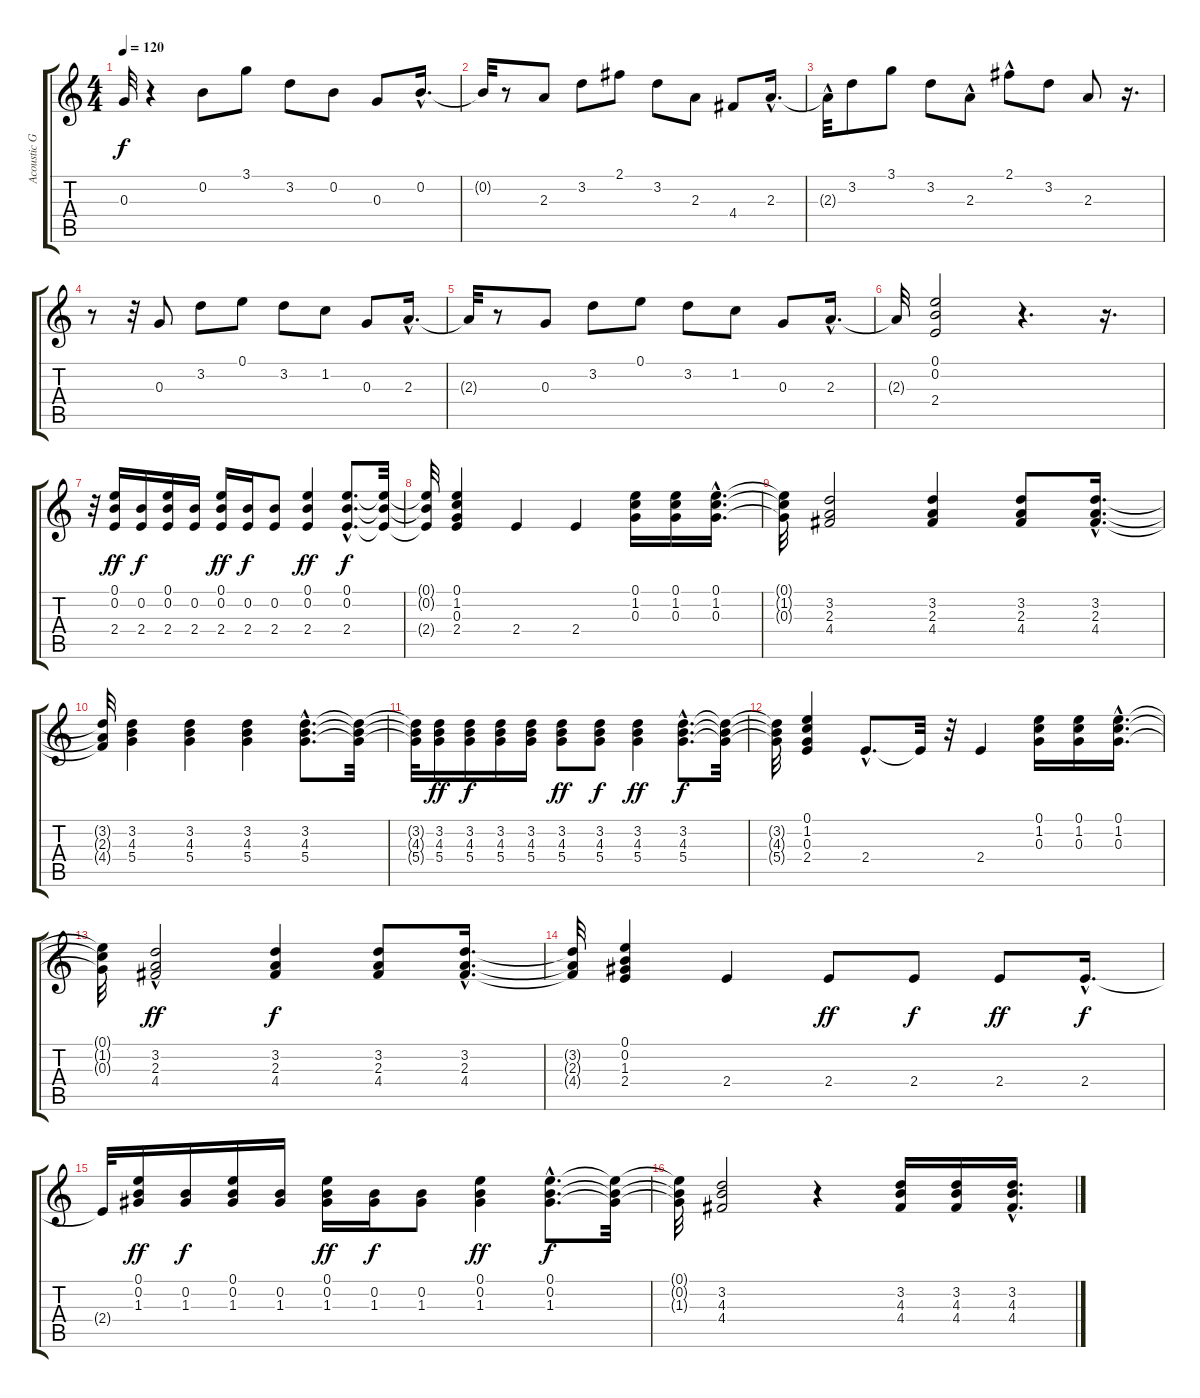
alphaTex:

\track ("Acoustic Guitar II" "Acoustic G") {instrument acousticguitarsteel}
\staff {score tabs}
\tuning (E4 B3 G3 D3 A2 E2) {hide}
\ts (4 4)
\tempo 120
\clef g2
\ks c
0.3{t}.32{dy f} r.4 0.2.8 3.1.8 3.2.8 0.2.8 0.3.8 0.2{hac}.16{d} |
0.2{t}.32 r.8 2.3.8 3.2.8 2.1.8 3.2.8 2.3.8 4.4.8 2.3{hac}.16{d} |
2.3{hac t}.32 3.2.8 3.1.8 3.2.8 2.3{hac}.8 2.1{hac}.8 3.2.8 2.3.8 r.16{d} |
r.8 r.32 0.3.8 3.2.8 0.1.8 3.2.8 1.2.8 0.3.8 2.3{hac}.16{d} |
2.3{t}.32 r.8 0.3.8 3.2.8 0.1.8 3.2.8 1.2.8 0.3.8 2.3{hac}.16{d} |
2.3{t}.32 (0.1 0.2 2.4).2 r.4{d} r.16{d} |
r.32 (0.1 0.2 2.4).16{dy ff} (0.2 2.4).16{dy f} (0.1 0.2 2.4).16 (0.2 2.4).16 (0.1 0.2 2.4).16{dy ff} (0.2 2.4).16{dy f} (0.2 2.4).8 (0.1 0.2 2.4).4{dy ff} (0.1{hac} 0.2{hac} 2.4{hac}).8{d dy f} (0.1{t} 0.2{t} 2.4{t}).32 |
(0.1{t} 0.2{t} 2.4{t}).32 (0.1 1.2 0.3 2.4).4 2.4.4 2.4.4 (0.1 1.2 0.3).16 (0.1 1.2 0.3).16 (0.1{hac} 1.2{hac} 0.3{hac}).16{d} |
(0.1{t} 1.2{t} 0.3{t}).32 (3.2 2.3 4.4).2 (3.2 2.3 4.4).4 (3.2 2.3 4.4).8 (3.2{hac} 2.3{hac} 4.4{hac}).16{d} |
(3.2{t} 2.3{t} 4.4{t}).32 (3.2 4.3 5.4).4 (3.2 4.3 5.4).4 (3.2 4.3 5.4).4 (3.2{hac} 4.3{hac} 5.4{hac}).8{d} (3.2{t} 4.3{t} 5.4{t}).32 |
(3.2{t} 4.3{t} 5.4{t}).32 (3.2 4.3 5.4).16{dy ff} (3.2 4.3 5.4).16{dy f} (3.2 4.3 5.4).16 (3.2 4.3 5.4).16 (3.2 4.3 5.4).8{dy ff} (3.2 4.3 5.4).8{dy f} (3.2 4.3 5.4).4{dy ff} (3.2{hac} 4.3{hac} 5.4{hac}).8{d dy f} (3.2{t} 4.3{t} 5.4{t}).32 |
(3.2{t} 4.3{t} 5.4{t}).32 (0.1 1.2 0.3 2.4).4 2.4{hac}.8{d} 2.4{t}.32 r.32 2.4.4 (0.1 1.2 0.3).16 (0.1 1.2 0.3).16 (0.1{hac} 1.2{hac} 0.3{hac}).16{d} |
(0.1{t} 1.2{t} 0.3{t}).32 (3.2{hac} 2.3 4.4{hac}).2{dy ff} (3.2 2.3 4.4).4{dy f} (3.2 2.3 4.4).8 (3.2{hac} 2.3{hac} 4.4{hac}).16{d} |
(3.2{t} 2.3{t} 4.4{t}).32 (0.1 0.2 1.3 2.4).4 2.4.4 2.4.8{dy ff} 2.4.8{dy f} 2.4.8{dy ff} 2.4{hac}.16{d dy f} |
2.4{t}.32 (0.1 0.2 1.3).16{dy ff} (0.2 1.3).16{dy f} (0.1 0.2 1.3).16 (0.2 1.3).16 (0.1 0.2 1.3).16{dy ff} (0.2 1.3).16{dy f} (0.2 1.3).8 (0.1 0.2 1.3).4{dy ff} (0.1{hac} 0.2{hac} 1.3{hac}).8{d dy f} (0.1{t} 0.2{t} 1.3{t}).32 |
(0.1{t} 0.2{t} 1.3{t}).32 (3.2 4.3 4.4).2 r.4 (3.2 4.3 4.4).16 (3.2 4.3 4.4).16 (3.2{hac} 4.3{hac} 4.4{hac}).16{d}
